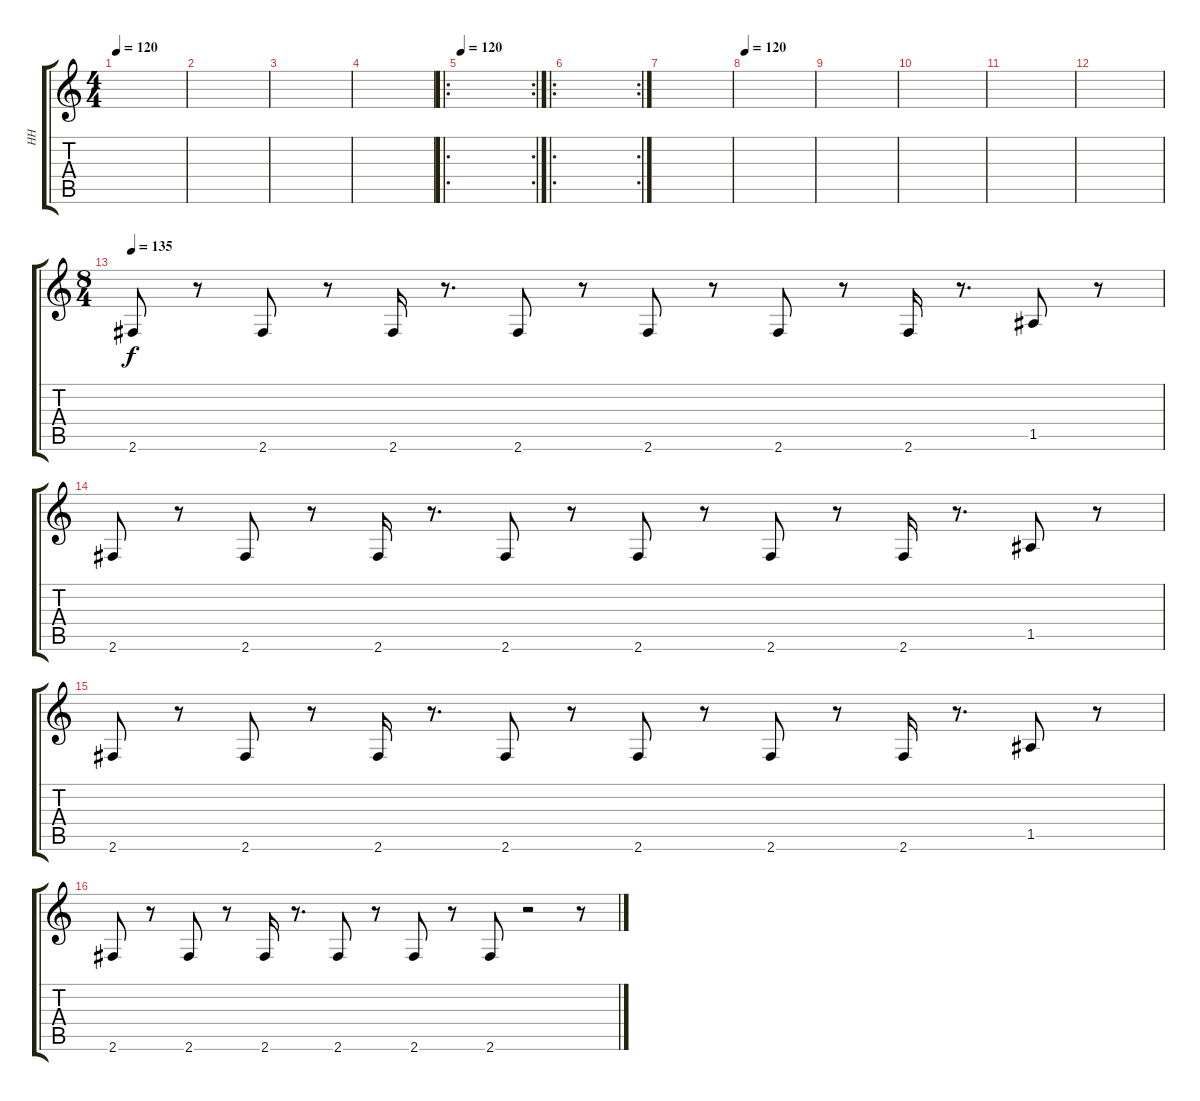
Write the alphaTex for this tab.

\track ("HH" "HH") {instrument acousticguitarsteel}
\staff {score tabs}
\tuning (E4 B3 G3 D3 A2 E2) {hide}
\ts (4 4)
\tempo 120
\clef g2
\ks c
|
|
|
|
\ro
\rc 2
\tempo 120
|
\ro
\rc 2
|
|
\tempo 120
|
|
|
|
|
\ts (8 4)
\tempo 135
2.6.8 r.8 2.6.8 r.8 2.6.16 r.8{d} 2.6.8 r.8 2.6.8 r.8 2.6.8 r.8 2.6.16 r.8{d} 1.5.8 r.8 |
2.6.8 r.8 2.6.8 r.8 2.6.16 r.8{d} 2.6.8 r.8 2.6.8 r.8 2.6.8 r.8 2.6.16 r.8{d} 1.5.8 r.8 |
2.6.8 r.8 2.6.8 r.8 2.6.16 r.8{d} 2.6.8 r.8 2.6.8 r.8 2.6.8 r.8 2.6.16 r.8{d} 1.5.8 r.8 |
2.6.8 r.8 2.6.8 r.8 2.6.16 r.8{d} 2.6.8 r.8 2.6.8 r.8 2.6.8 r.2 r.8
